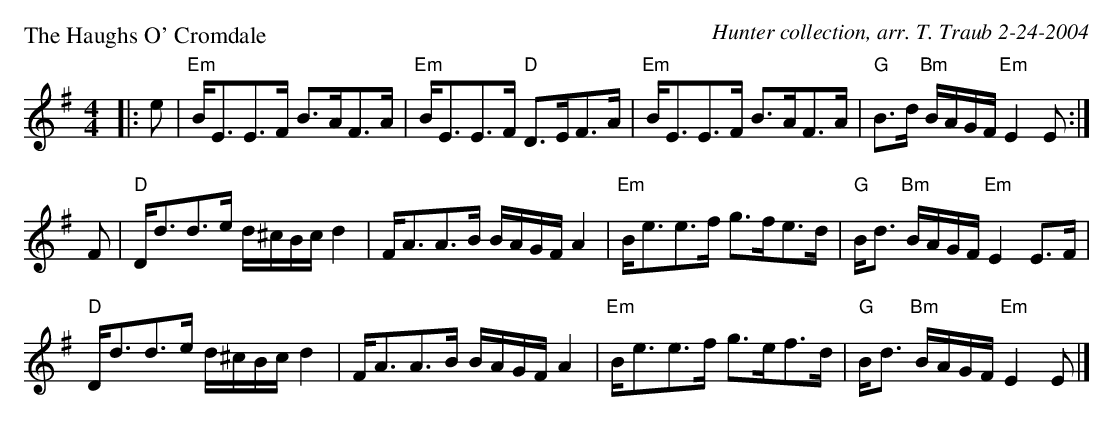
X:1
P: The Haughs O' Cromdale
C: Hunter collection, arr. T. Traub 2-24-2004
M: 4/4
K: Em
L: 1/8
|: e|"Em"B<EE>F B>AF>A|"Em"B<EE>F "D"D>EF>A|"Em"B<EE>F B>AF>A|"G"B>d "Bm"B/A/G/F/ "Em"E2 E:|
F|"D"D<dd>e d/^c/B/c/ d2|F<AA>B B/A/G/F/ A2|"Em"B<ee>f g>fe>d|"G"B<d "Bm"B/A/G/F/ "Em"E2 E>F|
"D"D<dd>e d/^c/B/c/ d2|F<AA>B B/A/G/F/ A2|"Em"B<ee>f g>ef>d|"G"B<d "Bm"B/A/G/F/ "Em"E2 E |]
